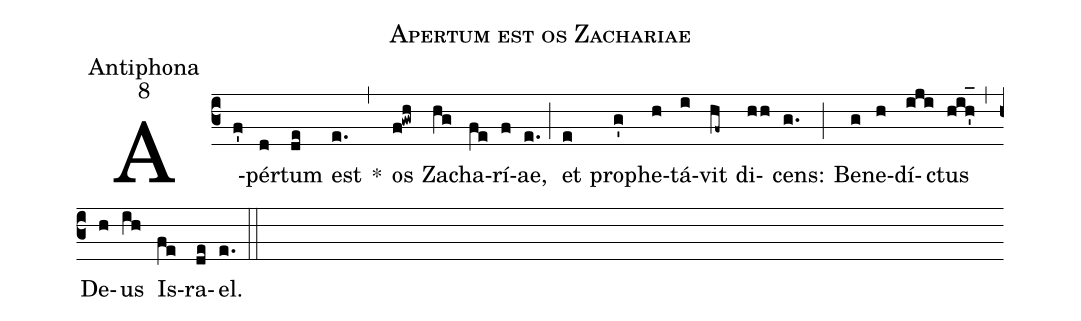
name:Apertum est os Zachariae;
office-part:Antiphona;
mode:8;
%%
(c3) A(f')pér(d)tum(de) est(e.) *(,) os(f!gwh) Za(hg)cha(fe)rí(f)ae,(e.) (;) et(e) pro(g')phe(h)tá(i)vit(hf~) di(hh)cens:(g.) (;) Be(g)ne(h)dí(iji)ctus(hih'_1) (,) De(h)us(ih) Is(fe)ra(de)el.(e.) (::)
